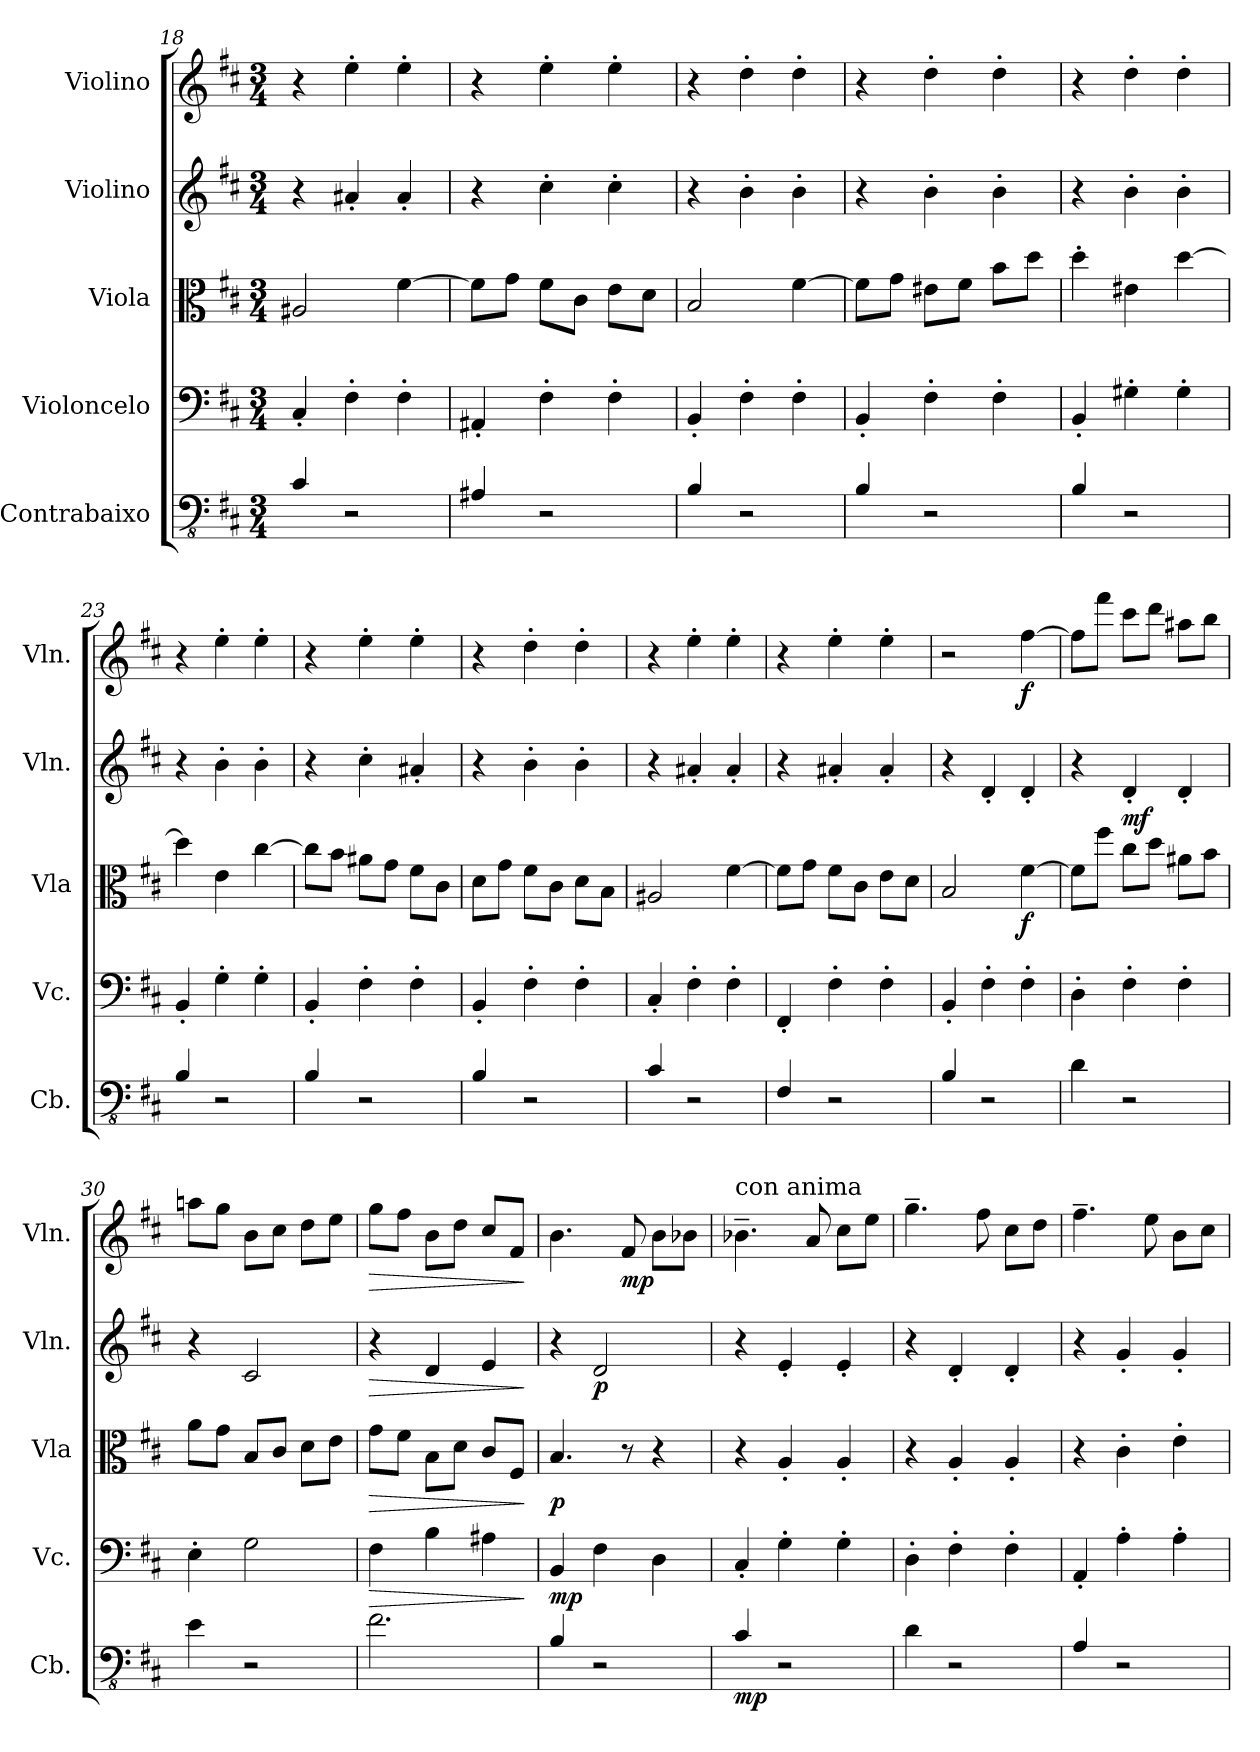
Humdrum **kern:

**kern	**dynam	**kern	**dynam	**kern	**dynam	**kern	**dynam	**kern	**dynam
*part5	*part5	*part4	*part4	*part3	*part3	*part2	*part2	*part1	*part1
*staff5	*staff5	*staff4	*staff4	*staff3	*staff3	*staff2	*staff2	*staff1	*staff1
*I"Contrabaixo	*	*I"Violoncelo	*	*I"Viola	*	*I"Violino	*	*I"Violino	*
*I'Cb.	*	*I'Vc.	*	*I'Vla	*	*I'Vln.	*	*I'Vln.	*
*clefFv4	*	*clefF4	*	*clefC3	*	*clefG2	*	*clefG2	*
*ITrd7c12	*	*	*	*	*	*	*	*	*
*k[f#c#]	*	*k[f#c#]	*	*k[f#c#]	*	*k[f#c#]	*	*k[f#c#]	*
*M3/4	*	*M3/4	*	*M3/4	*	*M3/4	*	*M3/4	*
=18	=18	=18	=18	=18	=18	=18	=18	=18	=18
4CC#/	.	4C#'/	.	2A#X/	.	4r	.	4r	.
2r	.	4F#'\	.	.	.	4a#X'/	.	4ee'\	.
.	.	4F#'\	.	[4f#\	.	4a#'/	.	4ee'\	.
=19	=19	=19	=19	=19	=19	=19	=19	=19	=19
4AAA#X/	.	4AA#X'/	.	8f#\L]	.	4r	.	4r	.
.	.	.	.	8g\J	.	.	.	.	.
2r	.	4F#'\	.	8f#\L	.	4cc#'\	.	4ee'\	.
.	.	.	.	8c#\J	.	.	.	.	.
.	.	4F#'\	.	8e\L	.	4cc#'\	.	4ee'\	.
.	.	.	.	8d\J	.	.	.	.	.
!!LO:LB:g=z
=20	=20	=20	=20	=20	=20	=20	=20	=20	=20
4BBB/	.	4BB'/	.	2B/	.	4r	.	4r	.
2r	.	4F#'\	.	.	.	4b'\	.	4dd'\	.
.	.	4F#'\	.	[4f#\	.	4b'\	.	4dd'\	.
=21	=21	=21	=21	=21	=21	=21	=21	=21	=21
4BBB/	.	4BB'/	.	8f#\L]	.	4r	.	4r	.
.	.	.	.	8g\J	.	.	.	.	.
2r	.	4F#'\	.	8e#X\L	.	4b'\	.	4dd'\	.
.	.	.	.	8f#\J	.	.	.	.	.
.	.	4F#'\	.	8b\L	.	4b'\	.	4dd'\	.
.	.	.	.	8dd\J	.	.	.	.	.
=22	=22	=22	=22	=22	=22	=22	=22	=22	=22
4BBB/	.	4BB'/	.	4dd'\	.	4r	.	4r	.
2r	.	4G#X'\	.	4e#X\	.	4b'\	.	4dd'\	.
.	.	4G#'\	.	[4dd\	.	4b'\	.	4dd'\	.
=23	=23	=23	=23	=23	=23	=23	=23	=23	=23
4BBB/	.	4BB'/	.	4dd\]	.	4r	.	4r	.
2r	.	4G'\	.	4e\	.	4b'\	.	4ee'\	.
.	.	4G'\	.	[4cc#\	.	4b'\	.	4ee'\	.
=24	=24	=24	=24	=24	=24	=24	=24	=24	=24
4BBB/	.	4BB'/	.	8cc#\L]	.	4r	.	4r	.
.	.	.	.	8b\J	.	.	.	.	.
2r	.	4F#'\	.	8a#X\L	.	4cc#'\	.	4ee'\	.
.	.	.	.	8g\J	.	.	.	.	.
.	.	4F#'\	.	8f#\L	.	4a#X'/	.	4ee'\	.
.	.	.	.	8c#\J	.	.	.	.	.
=25	=25	=25	=25	=25	=25	=25	=25	=25	=25
4BBB/	.	4BB'/	.	8d\L	.	4r	.	4r	.
.	.	.	.	8g\J	.	.	.	.	.
2r	.	4F#'\	.	8f#\L	.	4b'\	.	4dd'\	.
.	.	.	.	8c#\J	.	.	.	.	.
.	.	4F#'\	.	8d\L	.	4b'\	.	4dd'\	.
.	.	.	.	8B\J	.	.	.	.	.
=26	=26	=26	=26	=26	=26	=26	=26	=26	=26
4CC#/	.	4C#'/	.	2A#X/	.	4r	.	4r	.
2r	.	4F#'\	.	.	.	4a#X'/	.	4ee'\	.
.	.	4F#'\	.	[4f#\	.	4a#'/	.	4ee'\	.
!!LO:PB:g=z
=27	=27	=27	=27	=27	=27	=27	=27	=27	=27
4FFF#/	.	4FF#'/	.	8f#\L]	.	4r	.	4r	.
.	.	.	.	8g\J	.	.	.	.	.
2r	.	4F#'\	.	8f#\L	.	4a#X'/	.	4ee'\	.
.	.	.	.	8c#\J	.	.	.	.	.
.	.	4F#'\	.	8e\L	.	4a#'/	.	4ee'\	.
.	.	.	.	8d\J	.	.	.	.	.
=28	=28	=28	=28	=28	=28	=28	=28	=28	=28
4BBB/	.	4BB'/	.	2B/	.	4r	.	2r	.
2r	.	4F#'\	.	.	.	4d'/	.	.	.
!	!	!	!	!	!LO:DY:b	!	!	!	!LO:DY:b
.	.	4F#'\	.	[4f#\	f	4d'/	.	[4ff#\	f
=29	=29	=29	=29	=29	=29	=29	=29	=29	=29
4DD\	.	4D'\	.	8f#\L]	.	4r	.	8ff#\L]	.
.	.	.	.	8ff#\J	.	.	.	8fff#\J	.
!	!	!	!	!	!	!	!LO:DY:b	!	!
2r	.	4F#'\	.	8cc#\L	.	4d'/	mf	8ccc#\L	.
.	.	.	.	8dd\J	.	.	.	8ddd\J	.
.	.	4F#'\	.	8a#X\L	.	4d'/	.	8aa#X\L	.
.	.	.	.	8b\J	.	.	.	8bb\J	.
=30	=30	=30	=30	=30	=30	=30	=30	=30	=30
4EE\	.	4E'\	.	8a\L	.	4r	.	8aan\L	.
.	.	.	.	8g\J	.	.	.	8gg\J	.
2r	.	2G\	.	8B/L	.	2c#/	.	8b\L	.
.	.	.	.	8c#/J	.	.	.	8cc#\J	.
.	.	.	.	8d\L	.	.	.	8dd\L	.
.	.	.	.	8e\J	.	.	.	8ee\J	.
=31	=31	=31	=31	=31	=31	=31	=31	=31	=31
!	!	!	!LO:HP:b	!	!LO:HP:b	!	!LO:HP:b	!	!LO:HP:b
2.FF#\	.	4F#\	>	8g\L	>	4r	>	8gg\L	>
.	.	.	.	8f#\J	.	.	.	8ff#\J	.
.	.	4B\	.	8B\L	.	4d/	.	8b\L	.
.	.	.	.	8d\J	.	.	.	8dd\J	.
.	.	4A#X\	.	8c#/L	.	4e/	.	8cc#/L	.
.	.	.	.	8F#/J	.	.	.	8f#/J	.
.	.	.	]	.	]	.	]	.	]
=32	=32	=32	=32	=32	=32	=32	=32	=32	=32
!	!	!	!LO:DY:b	!	!LO:DY:b	!	!	!	!
4BBB/	.	4BB/	mp	4.B/	p	4r	.	4.b\	.
!	!	!	!	!	!	!	!LO:DY:b	!	!
2r	.	4F#\	.	.	.	2d/	p	.	.
!	!	!	!	!	!	!	!	!	!LO:DY:b
.	.	.	.	8r	.	.	.	8f#/	mp
.	.	4D\	.	4r	.	.	.	8b\L	.
.	.	.	.	.	.	.	.	8b-X\J	.
!!LO:LB:g=z
=33	=33	=33	=33	=33	=33	=33	=33	=33	=33
!	!	!	!	!	!	!	!	!LO:TX:a:t=con anima	!
!	!LO:DY:b	!	!	!	!	!	!	!	!
4CC#/	mp	4C#'/	.	4r	.	4r	.	4.b-X~\	.
2r	.	4G'\	.	4A'/	.	4e'/	.	.	.
.	.	.	.	.	.	.	.	8a/	.
.	.	4G'\	.	4A'/	.	4e'/	.	8cc#\L	.
.	.	.	.	.	.	.	.	8ee\J	.
=34	=34	=34	=34	=34	=34	=34	=34	=34	=34
4DD\	.	4D'\	.	4r	.	4r	.	4.gg~\	.
2r	.	4F#'\	.	4A'/	.	4d'/	.	.	.
.	.	.	.	.	.	.	.	8ff#\	.
.	.	4F#'\	.	4A'/	.	4d'/	.	8cc#\L	.
.	.	.	.	.	.	.	.	8dd\J	.
=35	=35	=35	=35	=35	=35	=35	=35	=35	=35
4AAA/	.	4AA'/	.	4r	.	4r	.	4.ff#~\	.
2r	.	4A'\	.	4c#'\	.	4g'/	.	.	.
.	.	.	.	.	.	.	.	8ee\	.
.	.	4A'\	.	4e'\	.	4g'/	.	8b\L	.
.	.	.	.	.	.	.	.	8cc#\J	.
=	=	=	=	=	=	=	=	=	=
*-	*-	*-	*-	*-	*-	*-	*-	*-	*-
